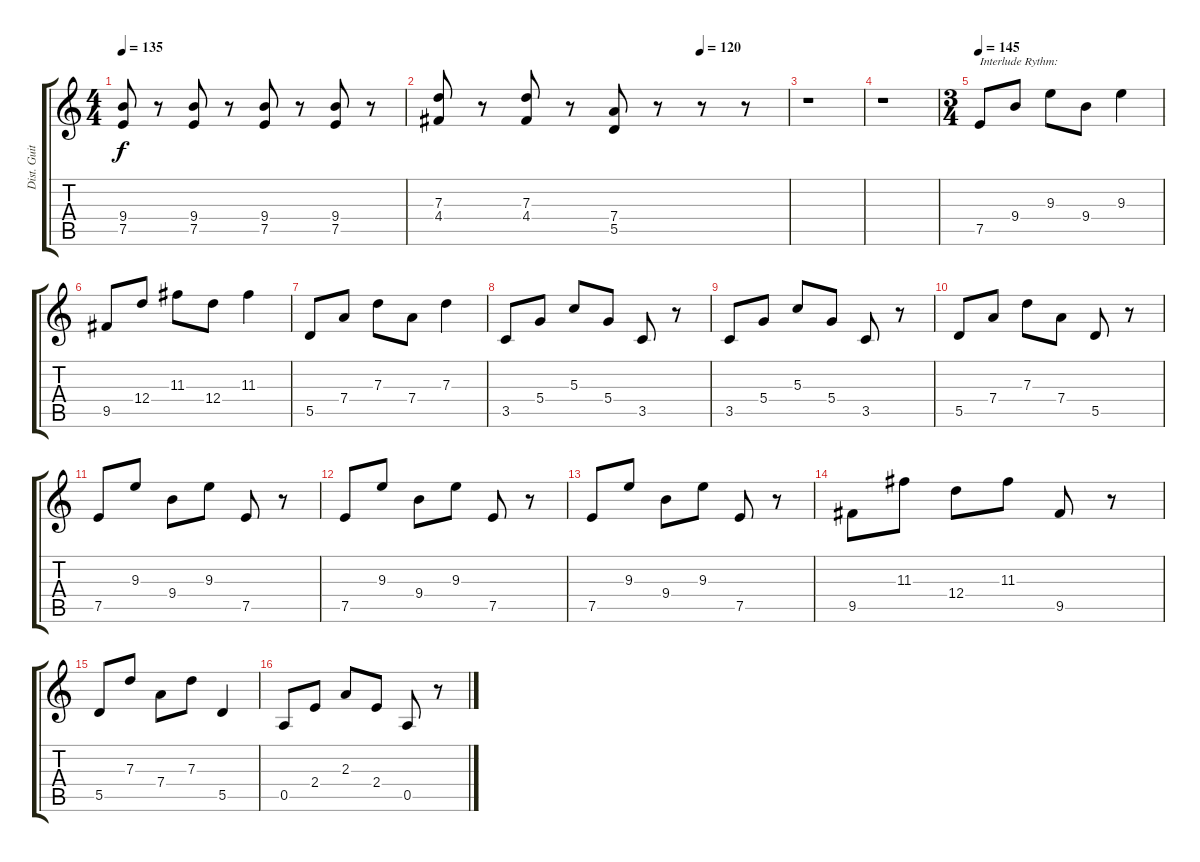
\track ("Dist. Guitar 2" "Dist. Guit") {instrument distortionguitar}
\staff {score tabs}
\tuning (E4 B3 G3 D3 A2 E2) {hide}
\ts (4 4)
\tempo 135
\clef g2
\ks c
(9.4 7.5).8{dy f} r.8 (9.4 7.5).8 r.8 (9.4 7.5).8 r.8 (9.4 7.5).8 r.8 |
\tempo (120 0.75)
(7.3 4.4).8 r.8 (7.3 4.4).8 r.8 (7.4 5.5).8 r.8 r.8 r.8 |
r.1 |
r.1 |
\ts (3 4)
\tempo 145
7.5.8{txt "Interlude Rythm:" instrument electricguitarjazz} 9.4.8 9.3.8 9.4.8 9.3.4 |
9.5.8 12.4.8 11.3.8 12.4.8 11.3.4 |
5.5.8 7.4.8 7.3.8 7.4.8 7.3.4 |
3.5.8 5.4.8 5.3.8 5.4.8 3.5.8 r.8 |
3.5.8 5.4.8 5.3.8 5.4.8 3.5.8 r.8 |
5.5.8 7.4.8 7.3.8 7.4.8 5.5.8 r.8 |
7.5.8 9.3.8 9.4.8 9.3.8 7.5.8 r.8 |
7.5.8 9.3.8 9.4.8 9.3.8 7.5.8 r.8 |
7.5.8 9.3.8 9.4.8 9.3.8 7.5.8 r.8 |
9.5.8 11.3.8 12.4.8 11.3.8 9.5.8 r.8 |
5.5.8 7.3.8 7.4.8 7.3.8 5.5.4 |
0.5.8 2.4.8 2.3.8 2.4.8 0.5.8 r.8
